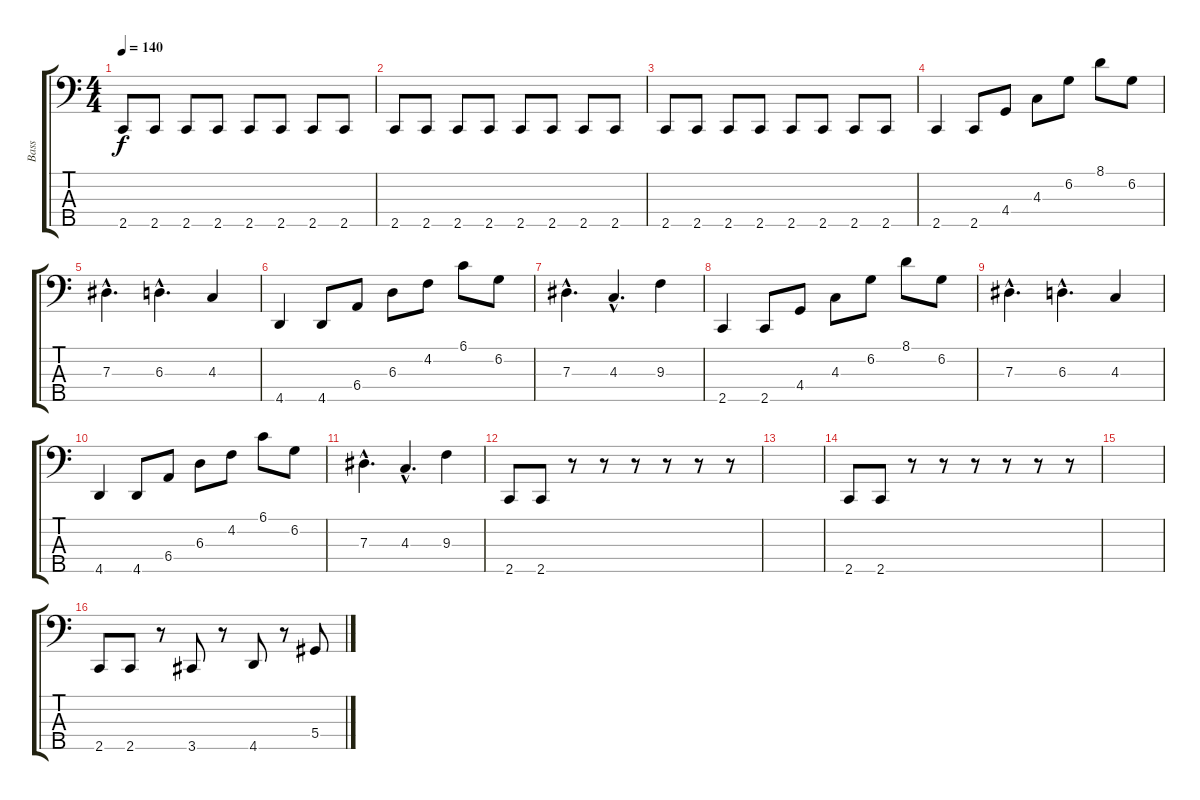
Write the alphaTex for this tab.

\track ("Bass" "Bass") {instrument electricbassfinger}
\staff {score tabs}
\tuning (Gb2 Db2 Ab1 Eb1 Bb0) {hide}
\ts (4 4)
\tempo 140
\clef f4
\ks c
2.5.8{dy f} 2.5.8 2.5.8 2.5.8 2.5.8 2.5.8 2.5.8 2.5.8 |
2.5.8 2.5.8 2.5.8 2.5.8 2.5.8 2.5.8 2.5.8 2.5.8 |
2.5.8 2.5.8 2.5.8 2.5.8 2.5.8 2.5.8 2.5.8 2.5.8 |
2.5.4 2.5.8 4.4.8 4.3.8 6.2.8 8.1.8 6.2.8 |
7.3{hac}.4{d} 6.3{hac}.4{d} 4.3.4 |
4.5.4 4.5.8 6.4.8 6.3.8 4.2.8 6.1.8 6.2.8 |
7.3{hac}.4{d} 4.3{hac}.4{d} 9.3.4 |
2.5.4 2.5.8 4.4.8 4.3.8 6.2.8 8.1.8 6.2.8 |
7.3{hac}.4{d} 6.3{hac}.4{d} 4.3.4 |
4.5.4 4.5.8 6.4.8 6.3.8 4.2.8 6.1.8 6.2.8 |
7.3{hac}.4{d} 4.3{hac}.4{d} 9.3.4 |
2.5.8 2.5.8 r.8 r.8 r.8 r.8 r.8 r.8 |
|
2.5.8 2.5.8 r.8 r.8 r.8 r.8 r.8 r.8 |
|
2.5.8 2.5.8 r.8 3.5.8 r.8 4.5.8 r.8 5.4.8
